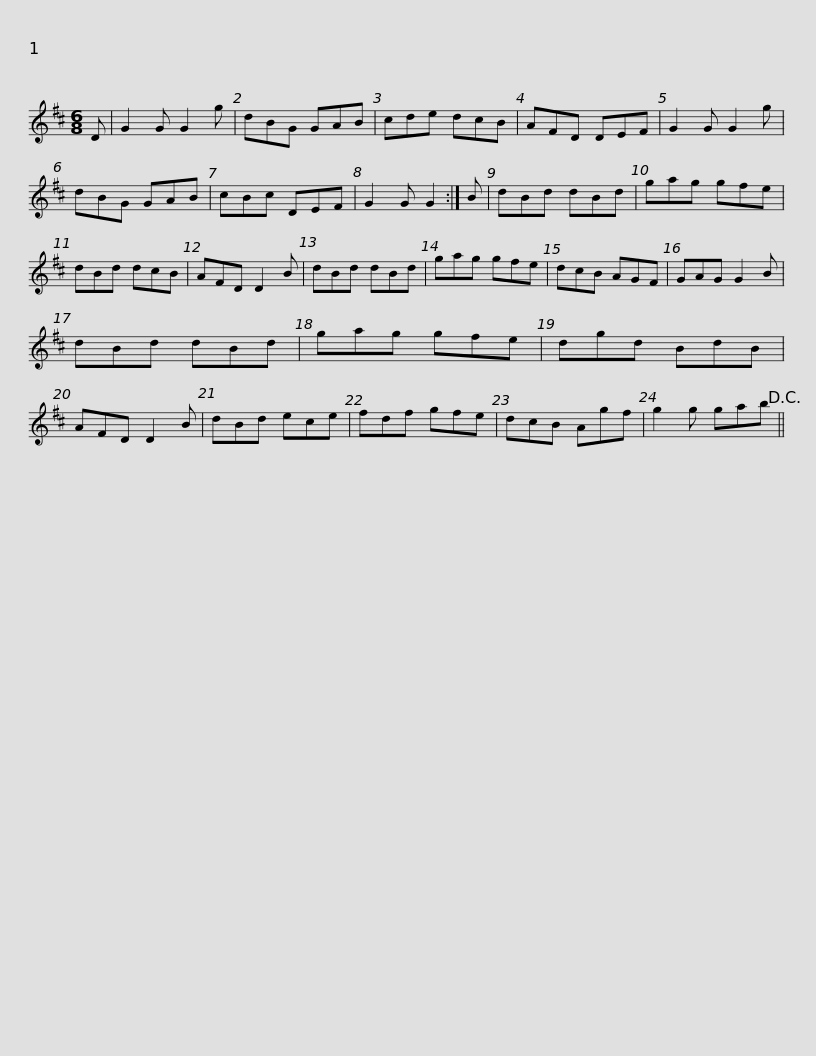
X:1
L:1/8
M:6/8
I:linebreak $
K:D
V:1 treble
V:1
 D | G2 G G2 g | dBG GAB | cde dcB | AFD DEF | %5
 G2 G G2 g | dBG GAB | cBc DEF |$ G2 G G2 :| B | %10
 dBd dBd | gag gfe | dBd dcB | AFD D2 B | dBd dBd | %15
 gag gfe |$ dcB AGF | GAG G2 B | dBd dBd | gag gfe | %20
 dgd BdB | AFD D2 B | dBd ece | fdf gfe |$ dcB Agf | %25
 g2 g gab!D.C.! || %26
